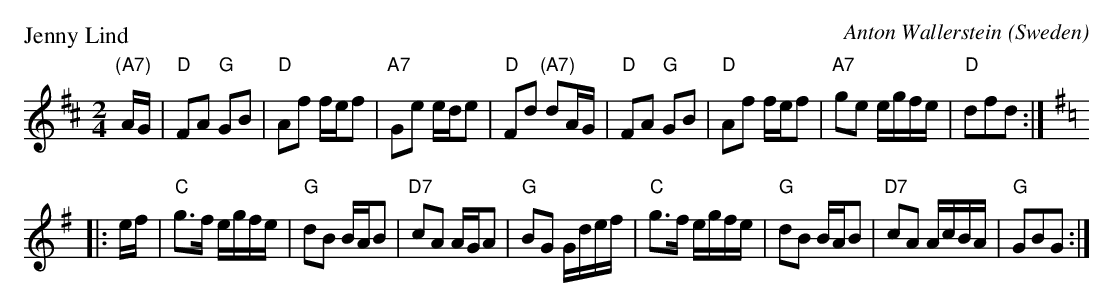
X:1
P: Jenny Lind
C: Anton Wallerstein
O: Sweden
M: 2/4
L: 1/16
K: D
"(A7)"AG \
| "D"F2A2 "G"G2B2 | "D"A2f2 fef2 | "A7"G2e2 ede2 | "D"F2d2 "(A7)"d2AG \
| "D"F2A2 "G"G2B2 | "D"A2f2 fef2 | "A7"g2e2 egfe | "D"d2f2d2 :|[K:=c]
K: G
|: ef \
| "C"g3f egfe | "G"d2B2 BAB2 | "D7"c2A2 AGA2 | "G"B2G2 Gdef \
| "C"g3f egfe | "G"d2B2 BAB2 | "D7"c2A2 AcBA | "G"G2B2G2 :|
